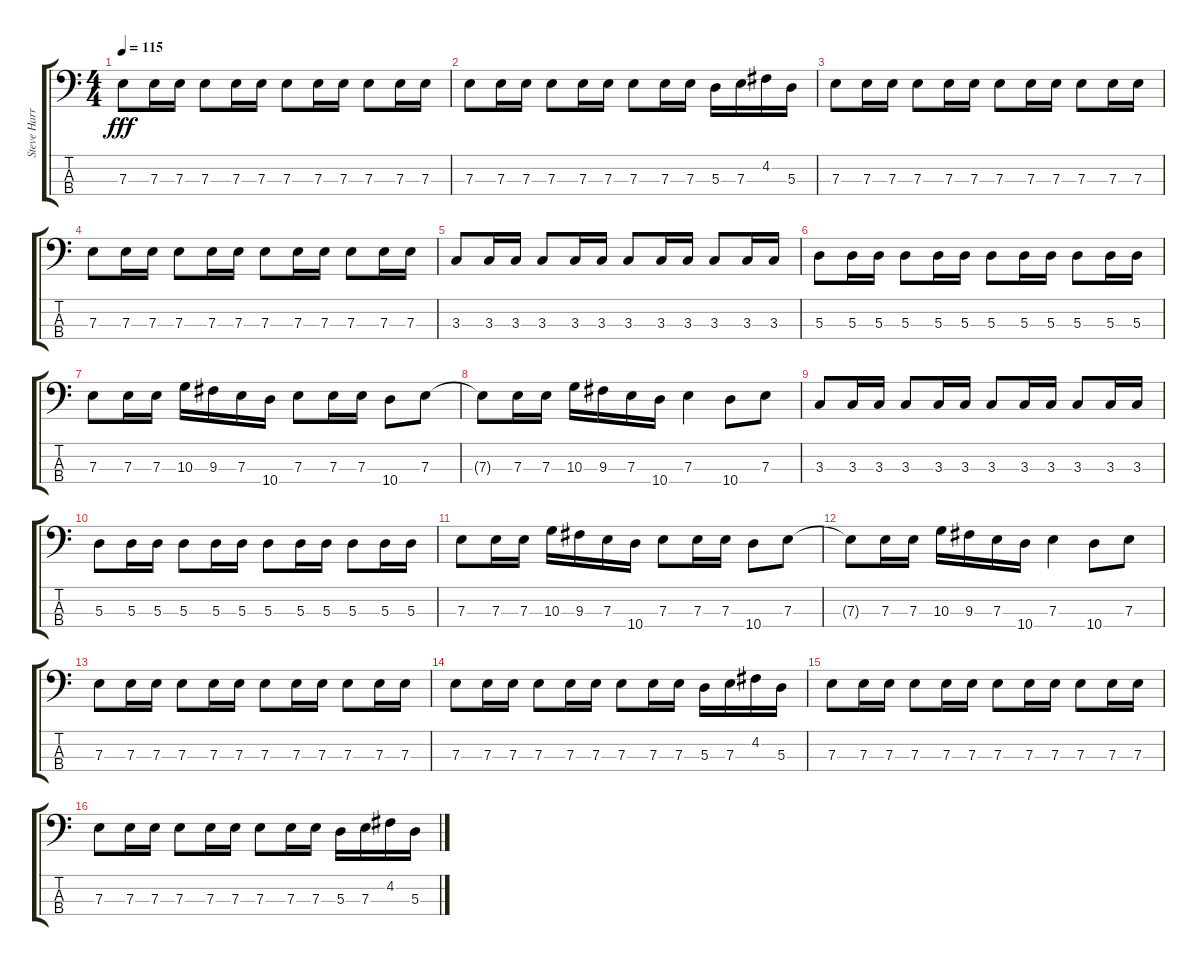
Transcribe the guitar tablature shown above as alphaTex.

\track ("Steve Harris" "Steve Harr") {instrument electricbasspick}
\staff {score tabs}
\tuning (G2 D2 A1 E1) {hide}
\ts (4 4)
\tempo 115
\clef f4
\ks c
7.3.8{dy fff} 7.3.16 7.3.16 7.3.8 7.3.16 7.3.16 7.3.8 7.3.16 7.3.16 7.3.8 7.3.16 7.3.16 |
7.3.8 7.3.16 7.3.16 7.3.8 7.3.16 7.3.16 7.3.8 7.3.16 7.3.16 5.3.16 7.3.16 4.2.16 5.3.16 |
7.3.8 7.3.16 7.3.16 7.3.8 7.3.16 7.3.16 7.3.8 7.3.16 7.3.16 7.3.8 7.3.16 7.3.16 |
7.3.8 7.3.16 7.3.16 7.3.8 7.3.16 7.3.16 7.3.8 7.3.16 7.3.16 7.3.8 7.3.16 7.3.16 |
3.3.8 3.3.16 3.3.16 3.3.8 3.3.16 3.3.16 3.3.8 3.3.16 3.3.16 3.3.8 3.3.16 3.3.16 |
5.3.8 5.3.16 5.3.16 5.3.8 5.3.16 5.3.16 5.3.8 5.3.16 5.3.16 5.3.8 5.3.16 5.3.16 |
7.3.8 7.3.16 7.3.16 10.3.16 9.3.16 7.3.16 10.4.16 7.3.8 7.3.16 7.3.16 10.4.8 7.3.8 |
7.3{t}.8 7.3.16 7.3.16 10.3.16 9.3.16 7.3.16 10.4.16 7.3.4 10.4.8 7.3.8 |
3.3.8 3.3.16 3.3.16 3.3.8 3.3.16 3.3.16 3.3.8 3.3.16 3.3.16 3.3.8 3.3.16 3.3.16 |
5.3.8 5.3.16 5.3.16 5.3.8 5.3.16 5.3.16 5.3.8 5.3.16 5.3.16 5.3.8 5.3.16 5.3.16 |
7.3.8 7.3.16 7.3.16 10.3.16 9.3.16 7.3.16 10.4.16 7.3.8 7.3.16 7.3.16 10.4.8 7.3.8 |
7.3{t}.8 7.3.16 7.3.16 10.3.16 9.3.16 7.3.16 10.4.16 7.3.4 10.4.8 7.3.8 |
7.3.8 7.3.16 7.3.16 7.3.8 7.3.16 7.3.16 7.3.8 7.3.16 7.3.16 7.3.8 7.3.16 7.3.16 |
7.3.8 7.3.16 7.3.16 7.3.8 7.3.16 7.3.16 7.3.8 7.3.16 7.3.16 5.3.16 7.3.16 4.2.16 5.3.16 |
7.3.8 7.3.16 7.3.16 7.3.8 7.3.16 7.3.16 7.3.8 7.3.16 7.3.16 7.3.8 7.3.16 7.3.16 |
7.3.8 7.3.16 7.3.16 7.3.8 7.3.16 7.3.16 7.3.8 7.3.16 7.3.16 5.3.16 7.3.16 4.2.16 5.3.16
